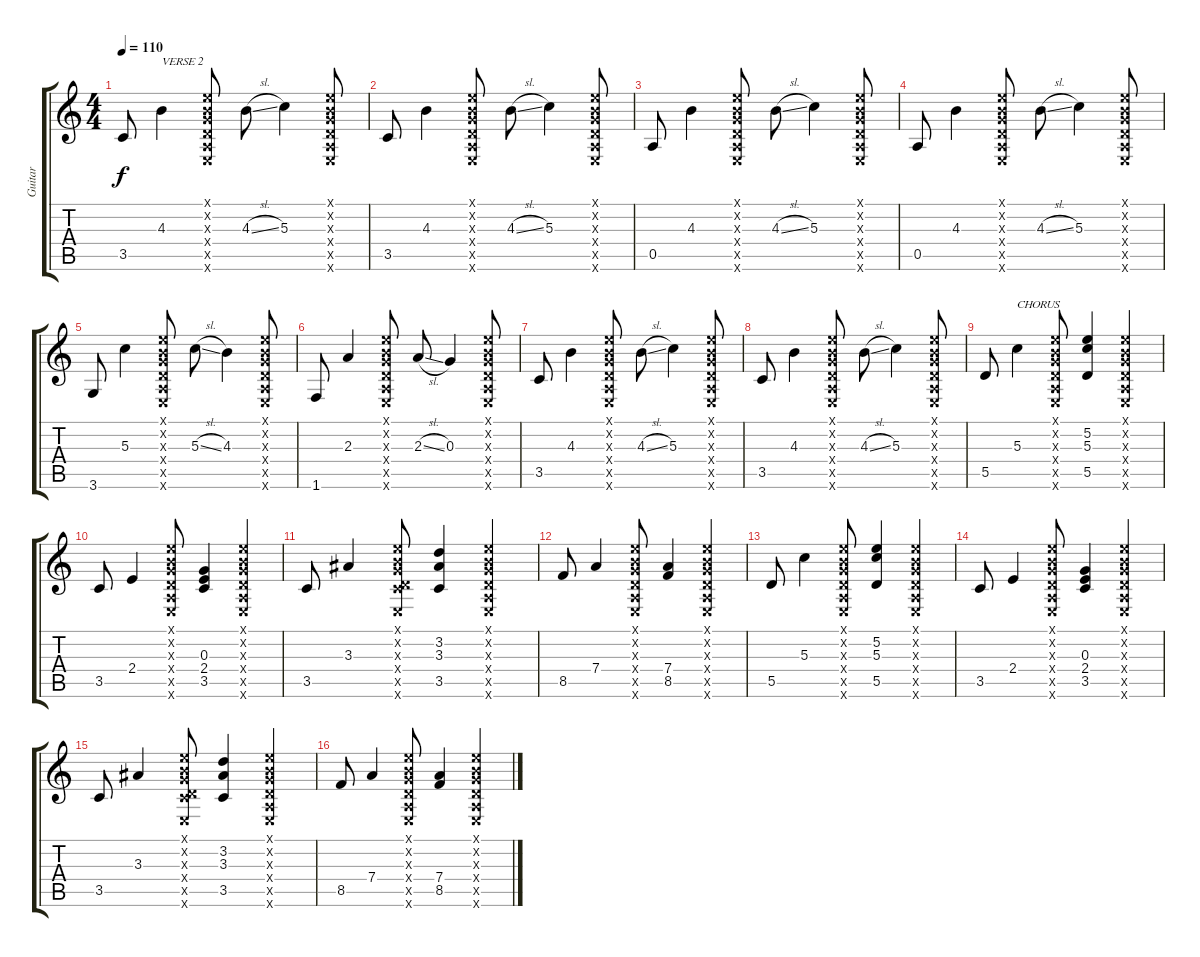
\track ("Guitar" "Guitar") {instrument acousticguitarnylon}
\staff {score tabs}
\tuning (E4 B3 G3 D3 A2 E2) {hide}
\ts (4 4)
\tempo 110
\clef g2
\ks c
3.5.8{dy f} 4.3.4{txt "VERSE 2"} (0.1{x} 0.2{x} 0.3{x} 0.4{x} 0.5{x} 0.6{x}).8 4.3{sl}.8 5.3.4 (0.1{x} 0.2{x} 0.3{x} 0.4{x} 0.5{x} 0.6{x}).8 |
3.5.8 4.3.4 (0.1{x} 0.2{x} 0.3{x} 0.4{x} 0.5{x} 0.6{x}).8 4.3{sl}.8 5.3.4 (0.1{x} 0.2{x} 0.3{x} 0.4{x} 0.5{x} 0.6{x}).8 |
0.5.8 4.3.4 (0.1{x} 0.2{x} 0.3{x} 0.4{x} 0.5{x} 0.6{x}).8 4.3{sl}.8 5.3.4 (0.1{x} 0.2{x} 0.3{x} 0.4{x} 0.5{x} 0.6{x}).8 |
0.5.8 4.3.4 (0.1{x} 0.2{x} 0.3{x} 0.4{x} 0.5{x} 0.6{x}).8 4.3{sl}.8 5.3.4 (0.1{x} 0.2{x} 0.3{x} 0.4{x} 0.5{x} 0.6{x}).8 |
3.6.8 5.3.4 (0.1{x} 0.2{x} 0.3{x} 0.4{x} 0.5{x} 0.6{x}).8 5.3{sl}.8 4.3.4 (0.1{x} 0.2{x} 0.3{x} 0.4{x} 0.5{x} 0.6{x}).8 |
1.6.8 2.3.4 (0.1{x} 0.2{x} 0.3{x} 0.4{x} 0.5{x} 0.6{x}).8 2.3{sl}.8 0.3.4 (0.1{x} 0.2{x} 0.3{x} 0.4{x} 0.5{x} 0.6{x}).8 |
3.5.8 4.3.4 (0.1{x} 0.2{x} 0.3{x} 0.4{x} 0.5{x} 0.6{x}).8 4.3{sl}.8 5.3.4 (0.1{x} 0.2{x} 0.3{x} 0.4{x} 0.5{x} 0.6{x}).8 |
3.5.8 4.3.4 (0.1{x} 0.2{x} 0.3{x} 0.4{x} 0.5{x} 0.6{x}).8 4.3{sl}.8 5.3.4 (0.1{x} 0.2{x} 0.3{x} 0.4{x} 0.5{x} 0.6{x}).8 |
5.5.8 5.3.4{txt "CHORUS"} (0.1{x} 0.2{x} 0.3{x} 0.4{x} 0.5{x} 0.6{x}).8 (5.2 5.3 5.5).4 (0.1{x} 0.2{x} 0.3{x} 0.4{x} 0.5{x} 0.6{x}).4 |
3.5.8 2.4.4 (0.1{x} 0.2{x} 0.3{x} 0.4{x} 0.5{x} 0.6{x}).8 (0.3 2.4 3.5).4 (0.1{x} 0.2{x} 0.3{x} 0.4{x} 0.5{x} 0.6{x}).4 |
3.5.8 3.3.4 (0.1{x} 0.2{x} 0.3{x} 0.4{x} 3.5{x} 0.6{x}).8 (3.2 3.3 3.5).4 (0.1{x} 0.2{x} 0.3{x} 0.4{x} 0.5{x} 0.6{x}).4 |
8.5.8 7.4.4 (0.1{x} 0.2{x} 0.3{x} 0.4{x} 0.5{x} 0.6{x}).8 (7.4 8.5).4 (0.1{x} 0.2{x} 0.3{x} 0.4{x} 0.5{x} 0.6{x}).4 |
5.5.8 5.3.4 (0.1{x} 0.2{x} 0.3{x} 0.4{x} 0.5{x} 0.6{x}).8 (5.2 5.3 5.5).4 (0.1{x} 0.2{x} 0.3{x} 0.4{x} 0.5{x} 0.6{x}).4 |
3.5.8 2.4.4 (0.1{x} 0.2{x} 0.3{x} 0.4{x} 0.5{x} 0.6{x}).8 (0.3 2.4 3.5).4 (0.1{x} 0.2{x} 0.3{x} 0.4{x} 0.5{x} 0.6{x}).4 |
3.5.8 3.3.4 (0.1{x} 0.2{x} 0.3{x} 0.4{x} 3.5{x} 0.6{x}).8 (3.2 3.3 3.5).4 (0.1{x} 0.2{x} 0.3{x} 0.4{x} 0.5{x} 0.6{x}).4 |
8.5.8 7.4.4 (0.1{x} 0.2{x} 0.3{x} 0.4{x} 0.5{x} 0.6{x}).8 (7.4 8.5).4 (0.1{x} 0.2{x} 0.3{x} 0.4{x} 0.5{x} 0.6{x}).4
